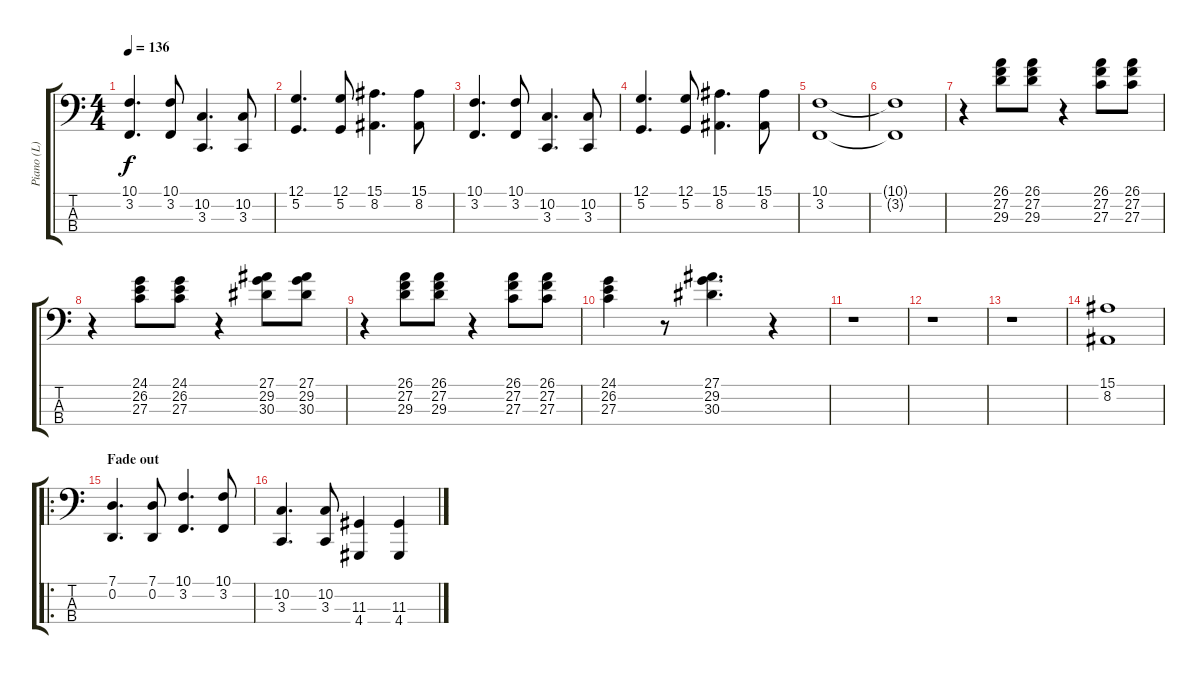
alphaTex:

\track ("Piano (L)" "Piano (L)") {instrument brightacousticpiano}
\staff {score tabs}
\tuning (G2 D2 A1 E1) {hide}
\ts (4 4)
\tempo 136
\clef f4
\ks c
(10.1 3.2).4{d dy f} (10.1 3.2).8 (10.2 3.3).4{d} (10.2 3.3).8 |
(12.1 5.2).4{d} (12.1 5.2).8 (15.1 8.2).4{d} (15.1 8.2).8 |
(10.1 3.2).4{d} (10.1 3.2).8 (10.2 3.3).4{d} (10.2 3.3).8 |
(12.1 5.2).4{d} (12.1 5.2).8 (15.1 8.2).4{d} (15.1 8.2).8 |
(10.1 3.2).1 |
(10.1{t} 3.2{t}).1 |
r.4 (26.1 27.2 29.3).8 (26.1 27.2 29.3).8 r.4 (26.1 27.2 27.3).8 (26.1 27.2 27.3).8 |
r.4 (24.1 26.2 27.3).8 (24.1 26.2 27.3).8 r.4 (27.1 29.2 30.3).8 (27.1 29.2 30.3).8 |
r.4 (26.1 27.2 29.3).8 (26.1 27.2 29.3).8 r.4 (26.1 27.2 27.3).8 (26.1 27.2 27.3).8 |
(24.1 26.2 27.3).4 r.8 (27.1 29.2 30.3).4{d} r.4 |
r.1 |
r.1 |
r.1 |
(15.1 8.2).1 |
\ro
\section ("" "Fade out")
(7.1 0.2).4{d} (7.1 0.2).8 (10.1 3.2).4{d} (10.1 3.2).8 |
(10.2 3.3).4{d} (10.2 3.3).8 (11.3 4.4).4 (11.3 4.4).4
